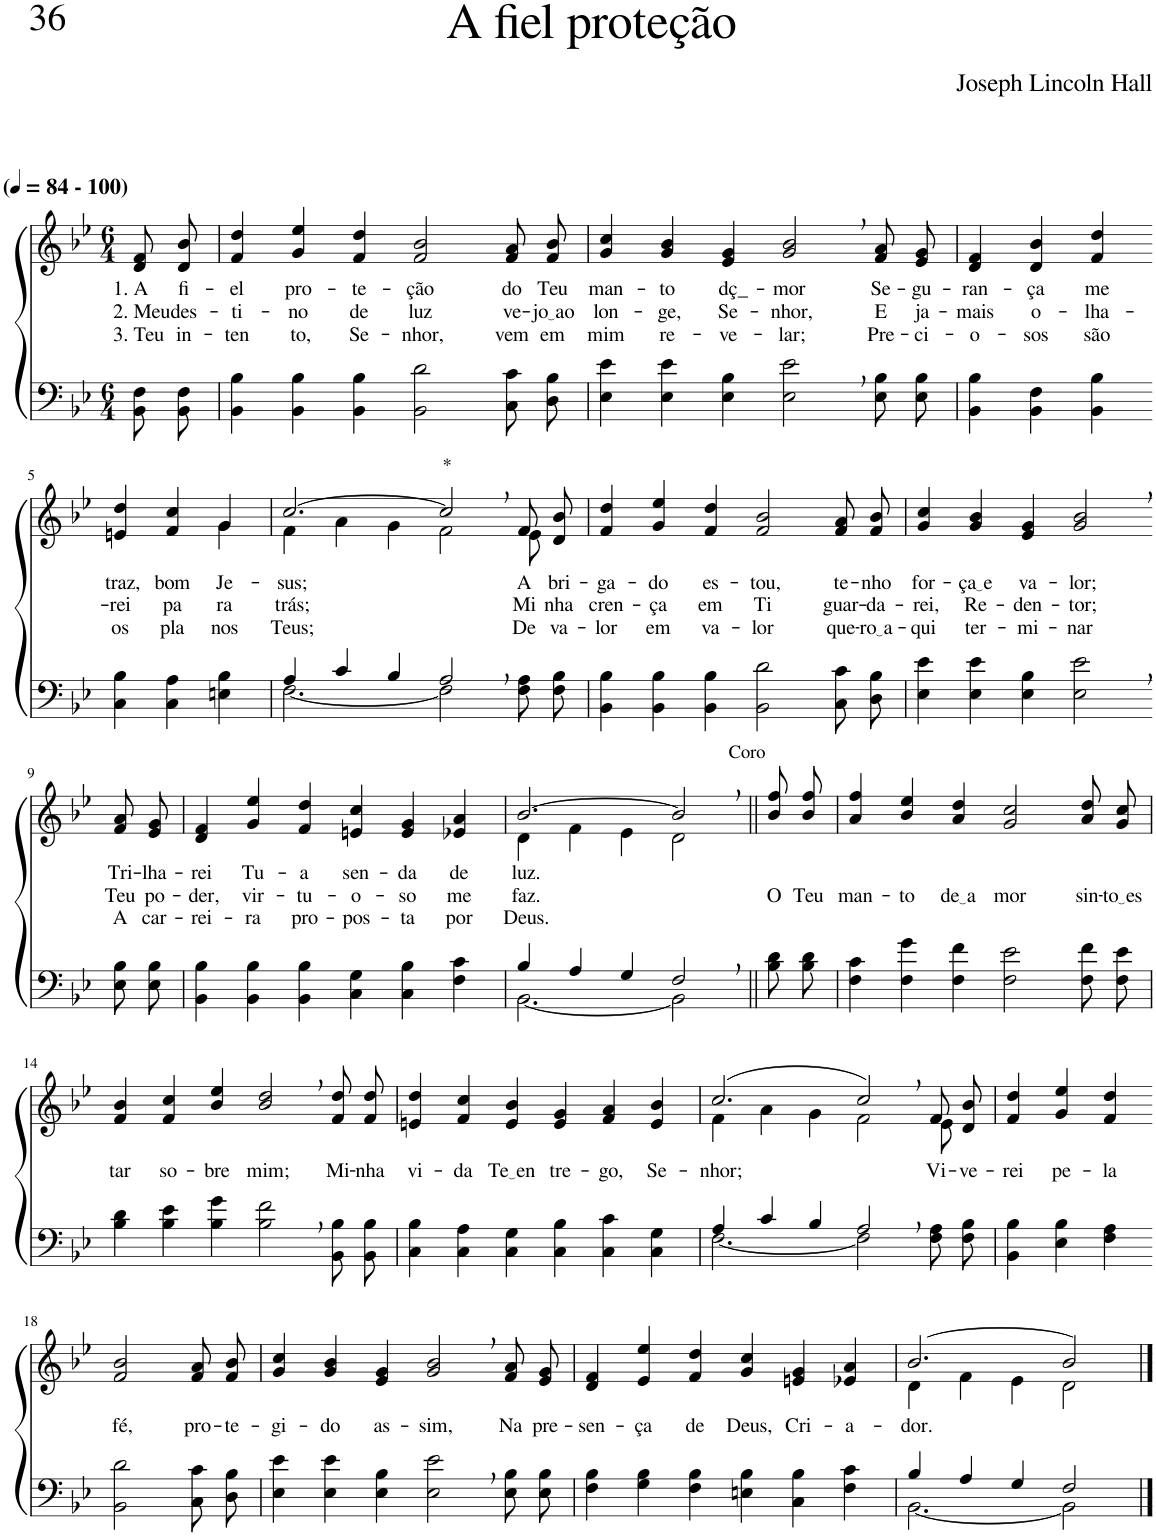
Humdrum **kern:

**kern	**kern	**text	**text	**text
*part2	*part1	*part1	*part1	*part1
*staff2	*staff1	*staff1	*staff1	*staff1
*I"Parte III e IV	*I"Parte I e II	*	*	*
*clefF4	*clefG2	*	*	*
*Trd2c3	*Trd2c3	*	*	*
*k[b-e-]	*k[b-e-]	*	*	*
*M6/4	*M6/4	*	*	*
*MM84	*MM84	*	*	*
=1	=1	=1	=1	=1
!	!LO:TX:a:B:t=(	!	!	!
!	!LO:TX:a:B:t=- 100)	!	!	!
!	!	!LO:LY:b	!LO:LY:b	!LO:LY:b
8BB-\ 8F\L	8d/ 8f/L	1. A	2. Meu	3. Teu
!	!	!LO:LY:b	!LO:LY:b	!LO:LY:b
8BB-\ 8F\J	8d/ 8b-/J	fi-	des-	in-
=2	=2	=2	=2	=2
!	!	!LO:LY:b	!LO:LY:b	!LO:LY:b
4BB-\ 4B-\	4f/ 4dd/	-el	-ti-	-ten
!	!	!LO:LY:b	!LO:LY:b	!LO:LY:b
4BB-\ 4B-\	4g/ 4ee-/	pro-	-no	to,
!	!	!LO:LY:b	!LO:LY:b	!LO:LY:b
4BB-\ 4B-\	4f/ 4dd/	-te-	de	Se-
!	!	!LO:LY:b	!LO:LY:b	!LO:LY:b
2BB-\ 2d\	2f/ 2b-/	-ção	luz	-nhor,
!	!	!LO:LY:b	!LO:LY:b	!LO:LY:b
8C\ 8c\L	8f/ 8a/L	do	ve-	vem
!	!	!LO:LY:b	!LO:LY:b	!LO:LY:b
8D\ 8B-\J	8f/ 8b-/J	Teu	jo ao	em
=3	=3	=3	=3	=3
!	!	!LO:LY:b	!LO:LY:b	!LO:LY:b
4E-\ 4e-\	4g/ 4cc/	man-	lon-	mim
!	!	!LO:LY:b	!LO:LY:b	!LO:LY:b
4E-\ 4e-\	4g/ 4b-/	-to	-ge,	re-
!	!	!LO:LY:b	!LO:LY:b	!LO:LY:b
4E-\ 4B-\	4e-/ 4g/	dç_-	Se-	-ve-
!	!	!LO:LY:b	!LO:LY:b	!LO:LY:b
2E-\, 2e-\,	2g/, 2b-/,	-mor	-nhor,	-lar;
!	!	!LO:LY:b	!LO:LY:b	!LO:LY:b
8E-\ 8B-\L	8f/ 8a/L	Se-	E	Pre-
!	!	!LO:LY:b	!LO:LY:b	!LO:LY:b
8E-\ 8B-\J	8e-/ 8g/J	-gu-	ja-	-ci-
=4	=4	=4	=4	=4
!	!	!LO:LY:b	!LO:LY:b	!LO:LY:b
4BB-\ 4B-\	4d/ 4f/	-ran-	-mais	-o-
!	!	!LO:LY:b	!LO:LY:b	!LO:LY:b
4BB-\ 4F\	4d/ 4b-/	-ça	o-	-sos
!	!	!LO:LY:b	!LO:LY:b	!LO:LY:b
4BB-\ 4B-\	4f/ 4dd/	me	-lha-	são
!!LO:LB:g=z
=5-	=5-	=5-	=5-	=5-
!	!	!LO:LY:b	!LO:LY:b	!LO:LY:b
*	*^	*	*	*
4C\ 4B-\	4en/ 4dd/	2ryy	traz,	-rei	os
!	!	!	!LO:LY:b	!LO:LY:b	!LO:LY:b
4C\ 4A\	4f/ 4cc/	.	bom	pa-	pla-
!	!	!	!LO:LY:b	!LO:LY:b	!LO:LY:b
4En\ 4B-\	4g/	4g\	Je-	-ra	-nos
=6	=6	=6	=6	=6	=6
*^	*	*	*	*	*
!	!	!LO:TX:a:t=*	!	!	!	!
!	!	!	!	!LO:LY:b	!LO:LY:b	!LO:LY:b
4A/	[2.F\	[2.cc/	4f\	-sus;	trás;	Teus;
4c/	.	.	4a\	.	.	.
4B-/	.	.	4g\	.	.	.
2A,/	2F\]	2cc,/]	2f\	.	.	.
!	!	!	!	!LO:LY:b	!LO:LY:b	!LO:LY:b
4ryy	8F\ 8A\L	8f/L	8e-\	A-	Mi-	De
!	!	!	!	!LO:LY:b	!LO:LY:b	!LO:LY:b
.	8F\ 8B-\J	8d/ 8b-/J	8ryy	-bri-	-nha	va-
=7	=7	=7	=7	=7	=7	=7
!	!	!	!	!LO:LY:b	!LO:LY:b	!LO:LY:b
*v	*v	*	*	*	*	*
*	*v	*v	*	*	*
4BB-\ 4B-\	4f/ 4dd/	-ga-	cren-	-lor
!	!	!LO:LY:b	!LO:LY:b	!LO:LY:b
4BB-\ 4B-\	4g/ 4ee-/	-do	-ça	em
!	!	!LO:LY:b	!LO:LY:b	!LO:LY:b
4BB-\ 4B-\	4f/ 4dd/	es-	em	va-
!	!	!LO:LY:b	!LO:LY:b	!LO:LY:b
2BB-\ 2d\	2f/ 2b-/	-tou,	Ti	-lor
!	!	!LO:LY:b	!LO:LY:b	!LO:LY:b
8C\ 8c\L	8f/ 8a/L	te-	guar-	que-
!	!	!LO:LY:b	!LO:LY:b	!LO:LY:b
8D\ 8B-\J	8f/ 8b-/J	-nho	-da-	ro a
=8	=8	=8	=8	=8
!	!	!LO:LY:b	!LO:LY:b	!LO:LY:b
4E-\ 4e-\	4g/ 4cc/	for-	-rei,	-qui
!	!	!LO:LY:b	!LO:LY:b	!LO:LY:b
4E-\ 4e-\	4g/ 4b-/	ça e	Re-	ter-
!	!	!LO:LY:b	!LO:LY:b	!LO:LY:b
4E-\ 4B-\	4e-/ 4g/	va-	-den-	-mi-
!	!	!LO:LY:b	!LO:LY:b	!LO:LY:b
2E-\, 2e-\,	2g/, 2b-/,	-lor;	-tor;	-nar
!!LO:LB:g=z
=9-	=9-	=9-	=9-	=9-
!	!	!LO:LY:b	!LO:LY:b	!LO:LY:b
8E-\ 8B-\L	8f/ 8a/L	Tri-	Teu	A
!	!	!LO:LY:b	!LO:LY:b	!LO:LY:b
8E-\ 8B-\J	8e-/ 8g/J	-lha-	po-	car-
=10	=10	=10	=10	=10
!	!	!LO:LY:b	!LO:LY:b	!LO:LY:b
4BB-\ 4B-\	4d/ 4f/	-rei	der,	-rei-
!	!	!LO:LY:b	!LO:LY:b	!LO:LY:b
4BB-\ 4B-\	4g/ 4ee-/	Tu-	-vir-	-ra
!	!	!LO:LY:b	!LO:LY:b	!LO:LY:b
4BB-\ 4B-\	4f/ 4dd/	-a	-tu-	pro-
!	!	!LO:LY:b	!LO:LY:b	!LO:LY:b
4C\ 4G\	4en/ 4cc/	sen-	-o-	-pos-
!	!	!LO:LY:b	!LO:LY:b	!LO:LY:b
4C\ 4B-\	4e/ 4g/	-da	-so	-ta
!	!	!LO:LY:b	!LO:LY:b	!LO:LY:b
4F\ 4c\	4e-X/ 4a/	de	me	por
=11	=11	=11	=11	=11
*^	*^	*	*	*
!	!	!	!	!LO:LY:b	!LO:LY:b	!LO:LY:b
4B-/	[2.BB-\	[2.b-/	4d\	luz.	faz.	Deus.
4A/	.	.	4f\	.	.	.
4G/	.	.	4e-\	.	.	.
!	!	!LO:TX:a:t=Coro	!	!	!	!
2F,/	2BB-\]	2b-,/]	2d\	.	.	.
=12||	=12||	=12||	=12||	=12||	=12||	=12||
!	!	!	!	!	!LO:LY:b	!
*v	*v	*	*	*	*	*
*	*v	*v	*	*	*
8B-\ 8d\L	8b-\ 8ff\L	.	O	.
!	!	!	!LO:LY:b	!
8B-\ 8d\J	8b-\ 8ff\J	.	Teu	.
=13	=13	=13	=13	=13
!	!	!	!LO:LY:b	!
4F\ 4c\	4a/ 4ff/	.	man-	.
!	!	!	!LO:LY:b	!
4F\ 4g\	4b-/ 4ee-/	.	-to	.
!	!	!	!LO:LY:b	!
4F\ 4f\	4a/ 4dd/	.	de a	.
!	!	!	!LO:LY:b	!
2F\ 2e-\	2g/ 2cc/	.	mor	.
!	!	!	!LO:LY:b	!
8F\ 8f\L	8a\ 8dd\L	.	sin-	.
!	!	!	!LO:LY:b	!
8F\ 8e-\J	8g\ 8cc\J	.	to es	.
!!LO:LB:g=z
=14	=14	=14	=14	=14
!	!	!LO:LY:b	!	!
4B-\ 4d\	4f/ 4b-/	tar	.	.
!	!	!LO:LY:b	!	!
4B-\ 4e-\	4f/ 4cc/	so-	.	.
!	!	!LO:LY:b	!	!
4B-\ 4g\	4b-/ 4ee-/	-bre	.	.
!	!	!LO:LY:b	!	!
2B-\, 2f\,	2b-/, 2dd/,	mim;	.	.
!	!	!LO:LY:b	!	!
8BB-\ 8B-\L	8f/ 8dd/L	Mi-	.	.
!	!	!LO:LY:b	!	!
8BB-\ 8B-\J	8f/ 8dd/J	-nha	.	.
=15	=15	=15	=15	=15
!	!	!LO:LY:b	!	!
4C\ 4B-\	4en/ 4dd/	vi-	.	.
!	!	!LO:LY:b	!	!
4C\ 4A\	4f/ 4cc/	-da	.	.
!	!	!LO:LY:b	!	!
4C\ 4G\	4e/ 4b-/	Te en	.	.
!	!	!LO:LY:b	!	!
4C\ 4B-\	4e/ 4g/	tre-	.	.
!	!	!LO:LY:b	!	!
4C\ 4c\	4f/ 4a/	-go,	.	.
!	!	!LO:LY:b	!	!
4C\ 4G\	4e/ 4b-/	Se-	.	.
=16	=16	=16	=16	=16
*^	*	*	*	*
!	!	!	!LO:LY:b	!	!
*	*	*^	*	*	*
4A/	[2.F\	(2.cc/	4f\	-nhor;	.	.
4c/	.	.	4a\	.	.	.
4B-/	.	.	4g\	.	.	.
2A,/	2F\]	2cc,/)	2f\	.	.	.
!	!	!	!	!LO:LY:b	!	!
4ryy	8F\ 8A\L	8f/L	8e-\	Vi-	.	.
!	!	!	!	!LO:LY:b	!	!
.	8F\ 8B-\J	8d/ 8b-/J	8ryy	-ve-	.	.
=17	=17	=17	=17	=17	=17	=17
!	!	!	!	!LO:LY:b	!	!
*v	*v	*	*	*	*	*
*	*v	*v	*	*	*
4BB-\ 4B-\	4f/ 4dd/	-rei	.	.
!	!	!LO:LY:b	!	!
4E-\ 4B-\	4g/ 4ee-/	pe-	.	.
!	!	!LO:LY:b	!	!
4F\ 4A\	4f/ 4dd/	-la	.	.
!!LO:LB:g=z
=18-	=18-	=18-	=18-	=18-
!	!	!LO:LY:b	!	!
2BB-\ 2d\	2f/ 2b-/	fé,	.	.
!	!	!LO:LY:b	!	!
8C\ 8c\L	8f/ 8a/L	pro-	.	.
!	!	!LO:LY:b	!	!
8D\ 8B-\J	8f/ 8b-/J	-te-	.	.
=19	=19	=19	=19	=19
!	!	!LO:LY:b	!	!
4E-\ 4e-\	4g/ 4cc/	-gi-	.	.
!	!	!LO:LY:b	!	!
4E-\ 4e-\	4g/ 4b-/	-do	.	.
!	!	!LO:LY:b	!	!
4E-\ 4B-\	4e-/ 4g/	as-	.	.
!	!	!LO:LY:b	!	!
2E-\, 2e-\,	2g/, 2b-/,	-sim,	.	.
!	!	!LO:LY:b	!	!
8E-\ 8B-\L	8f/ 8a/L	Na	.	.
!	!	!LO:LY:b	!	!
8E-\ 8B-\J	8e-/ 8g/J	pre-	.	.
=20	=20	=20	=20	=20
!	!	!LO:LY:b	!	!
4F\ 4B-\	4d/ 4f/	-sen-	.	.
!	!	!LO:LY:b	!	!
4G\ 4B-\	4e-/ 4ee-/	-ça	.	.
!	!	!LO:LY:b	!	!
4F\ 4B-\	4f/ 4dd/	de	.	.
!	!	!LO:LY:b	!	!
4En\ 4B-\	4g/ 4cc/	Deus,	.	.
!	!	!LO:LY:b	!	!
4C\ 4B-\	4en/ 4g/	Cri-	.	.
!	!	!LO:LY:b	!	!
4F\ 4c\	4e-X/ 4a/	-a-	.	.
=21	=21	=21	=21	=21
*^	*	*	*	*
!	!	!	!LO:LY:b	!	!
*	*	*^	*	*	*
4B-/	[2.BB-\	[2.b-/	4d\	-dor.	.	.
4A/	.	.	4f\	.	.	.
4G/	.	.	4e-\	.	.	.
2F/	2BB-\]	2b-/]	2d\	.	.	.
*v	*v	*	*	*	*	*
*	*v	*v	*	*	*
==	==	==	==	==
*-	*-	*-	*-	*-
